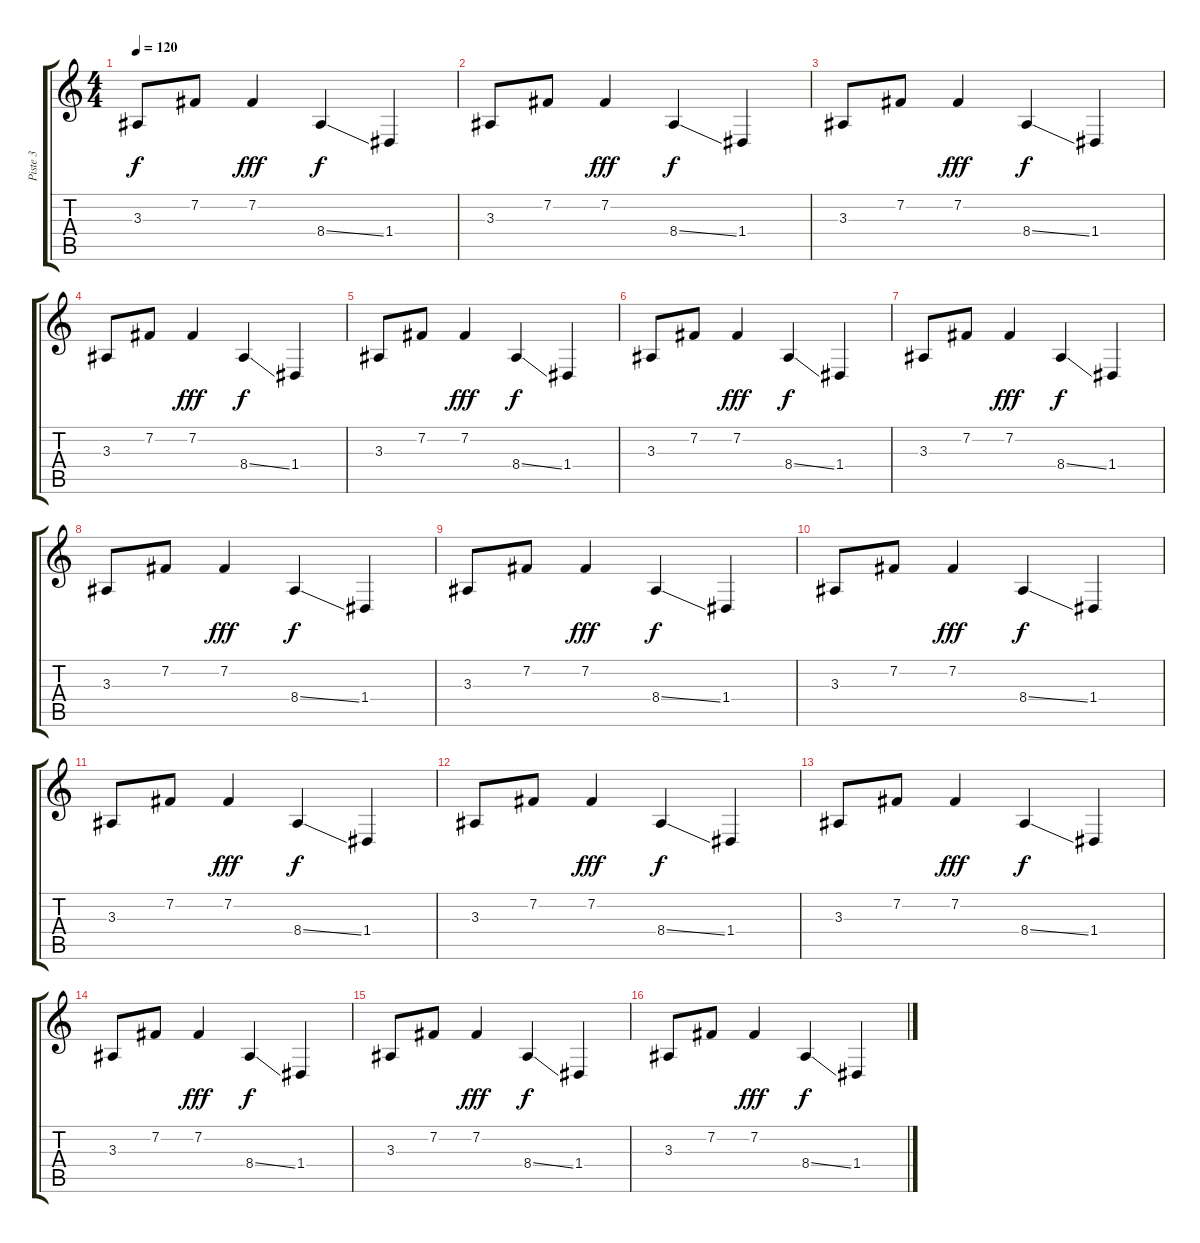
\track ("Piste 3" "Piste 3") {instrument voiceoohs}
\staff {score tabs}
\tuning (E4 B3 G3 D3 A2 E2) {hide}
\ts (4 4)
\tempo 120
\clef g2
\ks c
3.3.8{dy f} 7.2.8 7.2.4{dy fff} 8.4{ss}.4{dy f} 1.4.4 |
3.3.8 7.2.8 7.2.4{dy fff} 8.4{ss}.4{dy f} 1.4.4 |
3.3.8 7.2.8 7.2.4{dy fff} 8.4{ss}.4{dy f} 1.4.4 |
3.3.8 7.2.8 7.2.4{dy fff} 8.4{ss}.4{dy f} 1.4.4 |
3.3.8 7.2.8 7.2.4{dy fff} 8.4{ss}.4{dy f} 1.4.4 |
3.3.8 7.2.8 7.2.4{dy fff} 8.4{ss}.4{dy f} 1.4.4 |
3.3.8 7.2.8 7.2.4{dy fff} 8.4{ss}.4{dy f} 1.4.4 |
3.3.8 7.2.8 7.2.4{dy fff} 8.4{ss}.4{dy f} 1.4.4 |
3.3.8 7.2.8 7.2.4{dy fff} 8.4{ss}.4{dy f} 1.4.4 |
3.3.8 7.2.8 7.2.4{dy fff} 8.4{ss}.4{dy f} 1.4.4 |
3.3.8 7.2.8 7.2.4{dy fff} 8.4{ss}.4{dy f} 1.4.4 |
3.3.8 7.2.8 7.2.4{dy fff} 8.4{ss}.4{dy f} 1.4.4 |
3.3.8 7.2.8 7.2.4{dy fff} 8.4{ss}.4{dy f} 1.4.4 |
3.3.8 7.2.8 7.2.4{dy fff} 8.4{ss}.4{dy f} 1.4.4 |
3.3.8 7.2.8 7.2.4{dy fff} 8.4{ss}.4{dy f} 1.4.4 |
3.3.8 7.2.8 7.2.4{dy fff} 8.4{ss}.4{dy f} 1.4.4
